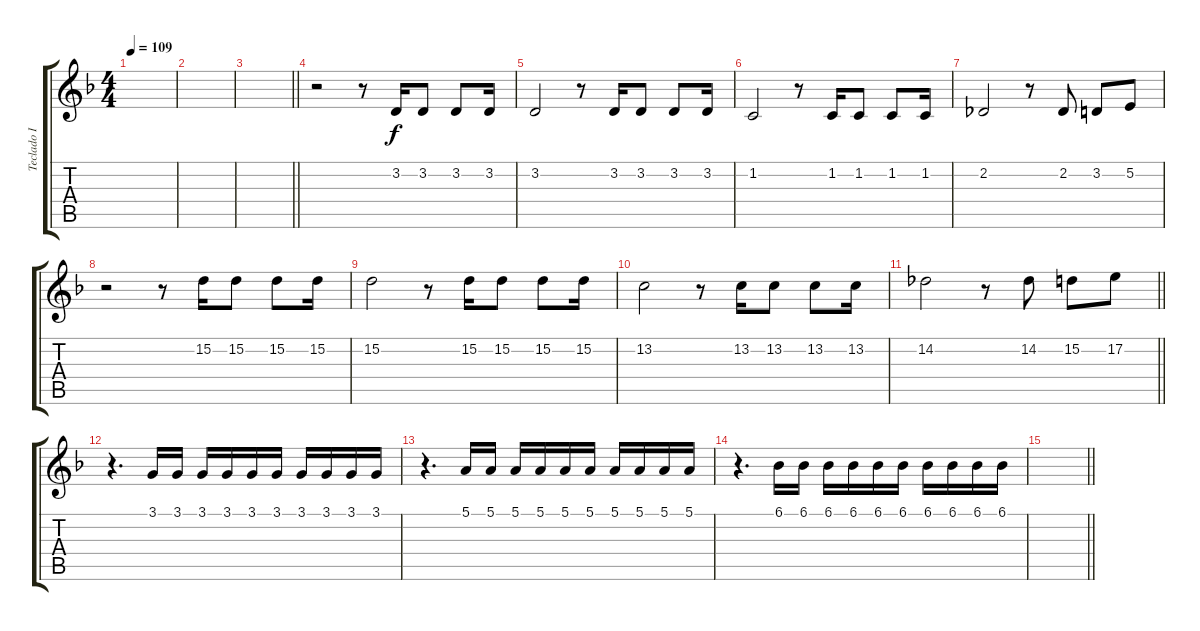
\track ("Teclado I" "Teclado I") {instrument vibraphone}
\staff {score tabs}
\tuning (E4 B3 G3 D3 A2 E2) {hide}
\ts (4 4)
\tempo 109
\clef g2
\ks dminor
|
|
\barLineRight lightlight
|
r.2 r.8 3.2.16 3.2.8 3.2.8 3.2.16 |
3.2.2 r.8 3.2.16 3.2.8 3.2.8 3.2.16 |
1.2.2 r.8 1.2.16 1.2.8 1.2.8 1.2.16 |
2.2.2 r.8 2.2.8 3.2.8 5.2.8 |
r.2 r.8 15.2.16 15.2.8 15.2.8 15.2.16 |
15.2.2 r.8 15.2.16 15.2.8 15.2.8 15.2.16 |
13.2.2 r.8 13.2.16 13.2.8 13.2.8 13.2.16 |
\barLineRight lightlight
14.2.2 r.8 14.2.8 15.2.8 17.2.8 |
r.4{d} 3.1.16 3.1.16 3.1.16 3.1.16 3.1.16 3.1.16 3.1.16 3.1.16 3.1.16 3.1.16 |
r.4{d} 5.1.16 5.1.16 5.1.16 5.1.16 5.1.16 5.1.16 5.1.16 5.1.16 5.1.16 5.1.16 |
r.4{d} 6.1.16 6.1.16 6.1.16 6.1.16 6.1.16 6.1.16 6.1.16 6.1.16 6.1.16 6.1.16 |
\barLineRight lightlight
